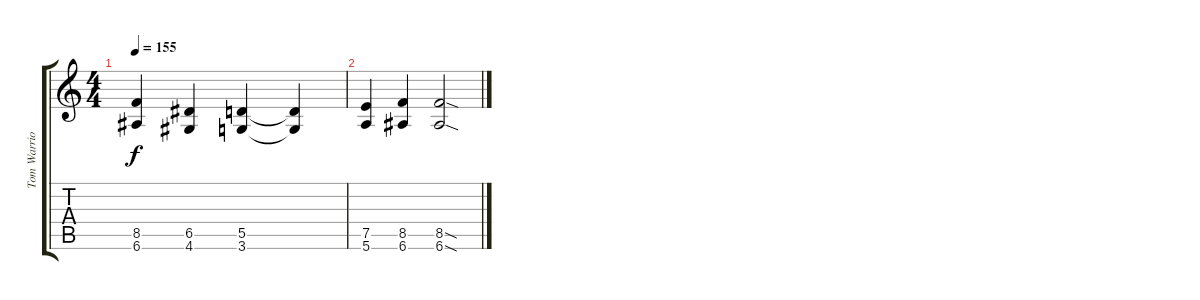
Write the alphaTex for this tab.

\track ("Tom Warrior" "Tom Warrio") {instrument distortionguitar}
\staff {score tabs}
\tuning (E4 B3 G3 D3 A2 E2) {hide}
\ts (4 4)
\tempo 155
\clef g2
\ks c
(8.5{t} 6.6{t}).4{dy f} (6.5 4.6).4 (5.5 3.6).4 (5.5{t} 3.6{t}).4 |
(7.5 5.6).4 (8.5 6.6).4 (8.5{sod} 6.6{sod}).2
